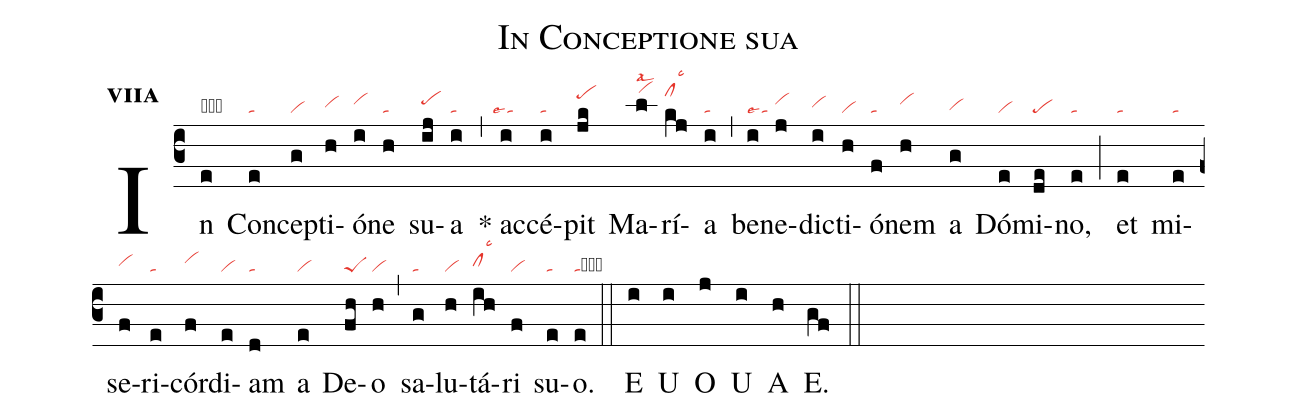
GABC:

name:In Conceptione sua;
office-part:an;
mode:7a;
nabc-lines:1;
%%
initial-style: 1;
name: In Conceptione sua;
mode: 7;
office-part: Antiphona;
annotation: Ant.;
annotation: vii a;
nabc-lines:1;
%%
(c3) In(e|obta) Con(e|ta)cep(g|vi)ti(h|vihh)ó(i|vihi)ne(h|ta) su(ij|pehi)a(i|ta) (,) <sp>*</sp> ac(i|``talse1)cé(i|ta)pit(jk|pehk) Ma(l|vihmlsal2)rí(kj|clhllsc3)a(i|ta) (,) be(i|talse1)ne(j|vihi)dic(i|vihh)ti(h|vi)ó(f|ta)nem(h|vihi) a(g|vihg) Dó(e|vi)mi(de|pe)no,(e|ta) (;) et(e|ta) mi(e|ta)se(f|vihh)ri(e|ta)cór(f|vihi)di(e|vi)am(d|ta) a(e|vi) De(fh|peS)o(h|vi) (,) sa(g|ta)lu(h|vi)tá(ih|clhhlsc3)ri(f|vi) su(e|ta)o.(e|tacb) (::)
<eu>E(i) U(i) O(j) U(i) A(h) E.(gf) </eu>(::)
